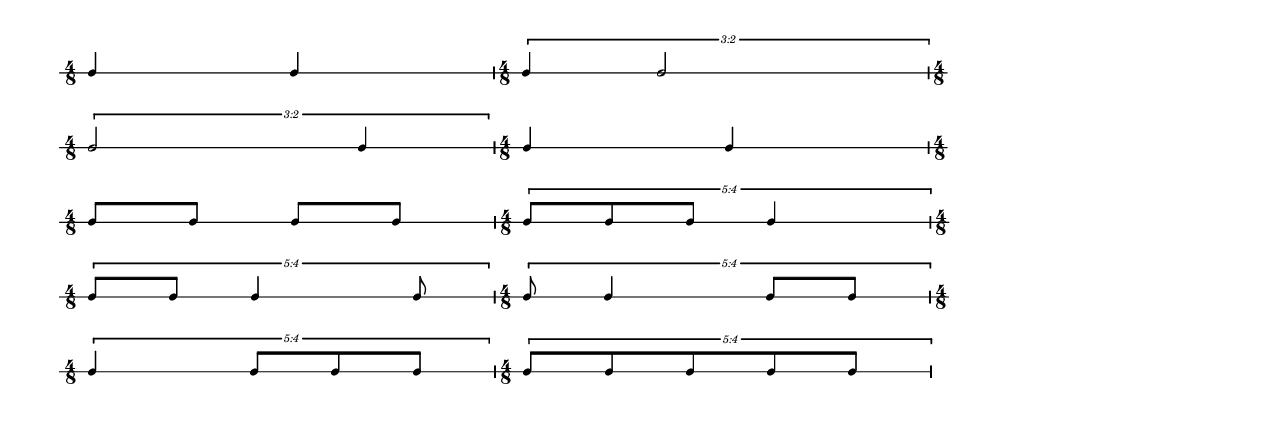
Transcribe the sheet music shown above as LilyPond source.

%%% Suitable for rhythmic examples:
%%%   OFF: first-system indent, bar numbers, automatic beaming
%%%   ON:  ragged-right, forget-accidentals
%%%
%%%   * Tuplets extend full length of figures they govern
%%%   * Tuplets are always written as fraction
%%%   * Line break are allowed on spanning durations
%%%   * All breakable spanners are set to True
%%%   * Collisions are ignored
%%%   * Paper layout is landscape

\header {
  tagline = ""
}

\midi{}
\layout {
  indent = #0
  ragged-right = ##t

  \context {
    \Score

    % proportional notation
    proportionalNotationDuration = #(ly:make-moment 1 54)
    %proportionalNotationDuration = #(ly:make-moment 1 74)
    %\override SpacingSpanner #'strict-note-spacing = ##t
    %\override SpacingSpanner #'strict-grace-spacing = ##t
    %\override SpacingSpanner #'uniform-stretching = ##t

    % breakable spanners
    \override Glissando #'breakable = ##t
    \override Beam #'breakable = ##t
    \override TextSpanner #'breakable = ##t

    % collisions
    %\override NoteColumn #'ignore-collision = ##t

    % tuplet handling
    tupletFullLength = ##t
    \override TupletNumber #'text = #tuplet-number::calc-fraction-text
    \override TupletBracket #'bracket-visibility = ##t
    \override TupletBracket #'padding = #2
    % allow tuplet bracket to always be visible, even for short tuplets.
    \override TupletBracket #'springs-and-rods = #ly:spanner::set-spacing-rods
    \override TupletBracket #'minimum-length = #3

    % bar numbers
    \remove Bar_number_engraver

    % text handling
    \override TextScript #'staff-padding = #4

  }

  \context {
    \Staff
    \override TimeSignature #'style = #'numbered
  }

  \context {
    \RhythmicStaff
    \override TimeSignature #'style = #'numbered
    \override VerticalAxisGroup #'minimum-Y-extent = #'(-2 . 4)
  }

  \context{
    \Voice
    % allow line break in spanning durations.
    % \remove "Forbid_line_break_engraver"
  }
}

#(set-default-paper-size "letter")
#(set-global-staff-size 12)



\score {
	<<
		\new RhythmicStaff {
\time 4/8
c'4  c'4  

\time 4/8
	\times 2/3 { 
		c'4  c'2  
	}

\time 4/8
	\times 2/3 { 
		c'2  c'4  
	}

\time 4/8
c'4  c'4  

\time 4/8
c'8  c'8  c'8  c'8  

\time 4/8
	\times 4/5 { 
		c'8  c'8  c'8  c'4  
	}

\time 4/8
	\times 4/5 { 
		c'8  c'8  c'4  c'8  
	}

\time 4/8
	\times 4/5 { 
		c'8  c'4  c'8  c'8  
	}

\time 4/8
	\times 4/5 { 
		c'4  c'8  c'8  c'8  
	}

\time 4/8
	\times 4/5 { 
		c'8  c'8  c'8  c'8  c'8  
	}


}
  >> 
}

